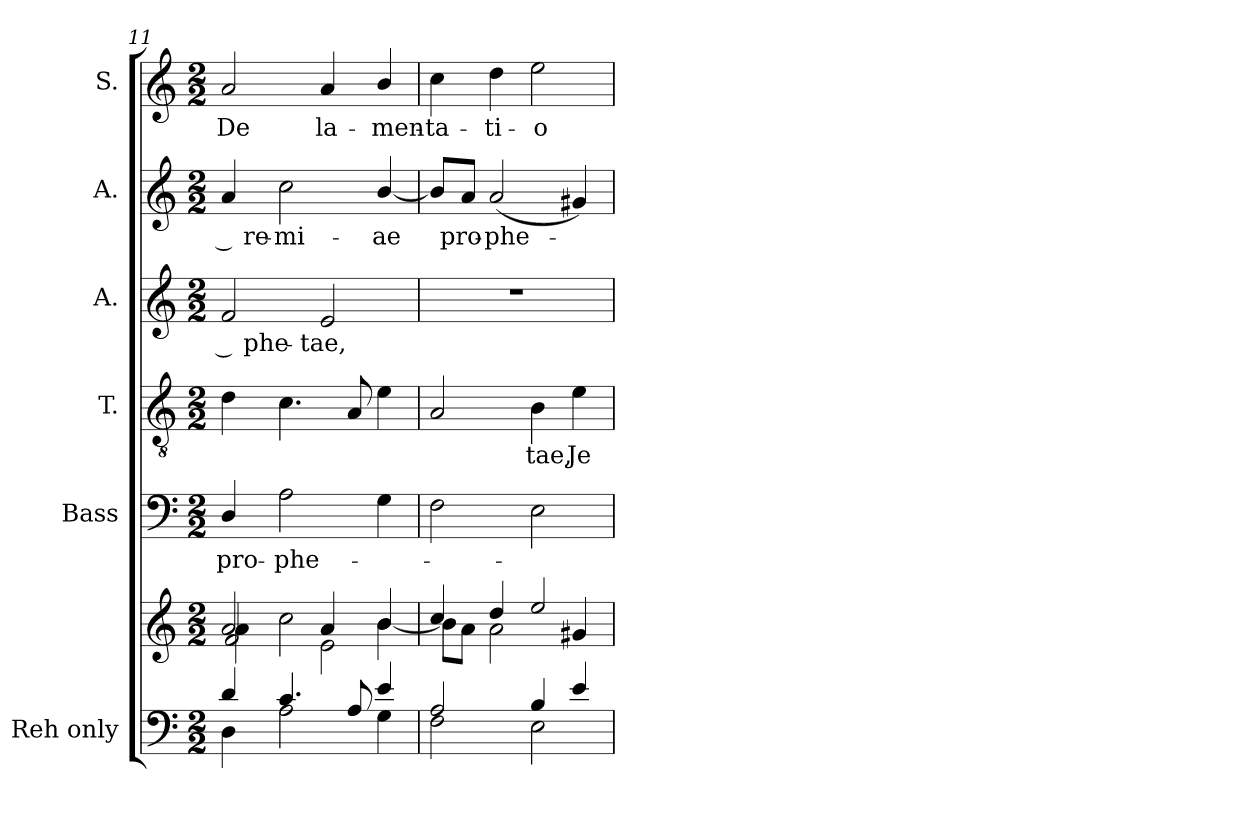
**kern	**kern	**kern	**text	**kern	**text	**kern	**text	**kern	**text	**kern	**text
*part6	*part6	*part5	*part5	*part4	*part4	*part3	*part3	*part2	*part2	*part1	*part1
*staff7	*staff6	*staff5	*staff5	*staff4	*staff4	*staff3	*staff3	*staff2	*staff2	*staff1	*staff1
*I"Reh only	*	*I"Bass	*	*I"T.	*	*I"A.	*	*I"A.	*	*I"S.	*
*	*	*I'B.	*	*	*	*	*	*	*	*	*
!!LO:PB:g=z
*clefF4	*clefG2	*clefF4	*	*clefGv2	*	*clefG2	*	*clefG2	*	*clefG2	*
*	*	*	*	*	*	*ITrd7c12	*	*ITrd7c12	*	*	*
*k[]	*k[]	*k[]	*	*k[]	*	*k[]	*	*k[]	*	*k[]	*
*C:	*C:	*C:	*	*C:	*	*C:	*	*C:	*	*C:	*
*M2/2	*M2/2	*M2/2	*	*M2/2	*	*M2/2	*	*M2/2	*	*M2/2	*
=11	=11	=11	=11	=11	=11	=11	=11	=11	=11	=11	=11
*^	*^	*	*	*	*	*	*	*	*	*	*
*	*	*	*^	*	*	*	*	*	*	*	*	*	*
!	!	!	!	!	!	!LO:LY:b	!	!	!	!LO:LY:b	!	!LO:LY:b	!	!LO:LY:b
4d/	4D\	2a/	4a\	2f/	4D/	pro-	4d\	.	2F/	-­ phe-	4A/	-­ re-	2a/	De
!	!	!	!	!	!	!LO:LY:b	!	!	!	!	!	!LO:LY:b	!	!
4.c/	2A\	.	2cc\	.	2A\	-phe-	4.c\	.	.	.	2c\	-mi-	.	.
!	!	!	!	!	!	!	!	!	!	!LO:LY:b	!	!	!	!LO:LY:b
.	.	4a/	.	2e\	.	.	.	.	2E/	-tae,	.	.	4a/	la-
8A/	.	.	.	.	.	.	8A/	.	.	.	.	.	.	.
!	!	!	!	!	!	!	!	!	!	!	!	!LO:LY:b	!	!LO:LY:b
4e/	4G\	4b/	[<4b\	.	4G\	.	4e\	.	.	.	[<4B/	-ae	4b/	-men-
*	*	*	*v	*v	*	*	*	*	*	*	*	*	*	*
=12	=12	=12	=12	=12	=12	=12	=12	=12	=12	=12	=12	=12	=12
*	*^	*	*	*	*	*	*	*	*	*	*	*	*
!	!	!	!	!	!	!	!	!	!	!	!	!	!	!LO:LY:b
1ryy	2A/	2F\	4cc/	8b\L]	2F\	.	2A/	.	1r	.	8B/L]	.	4cc\	-ta-
!	!	!	!	!	!	!	!	!	!	!	!	!LO:LY:b	!	!
.	.	.	.	8a\J	.	.	.	.	.	.	8A/J	pro-	.	.
!	!	!	!	!	!	!	!	!	!	!	!	!LO:LY:b	!	!LO:LY:b
.	.	.	4dd/	2a\	.	.	.	.	.	.	(<2A/	-phe-	4dd\	-ti-
!	!	!	!	!	!	!	!	!LO:LY:b	!	!	!	!	!	!LO:LY:b
.	4B/	2E\	2ee/	.	2E\	.	4B\	-tae,	.	.	.	.	2ee\	-o-
!	!	!	!	!	!	!	!	!LO:LY:b	!	!	!	!	!	!
.	4e/	.	.	4g#X/	.	.	4e\	Je-	.	.	4G#X/)	.	.	.
*v	*v	*v	*	*	*	*	*	*	*	*	*	*	*	*
*	*v	*v	*	*	*	*	*	*	*	*	*	*
=	=	=	=	=	=	=	=	=	=	=	=
*-	*-	*-	*-	*-	*-	*-	*-	*-	*-	*-	*-
